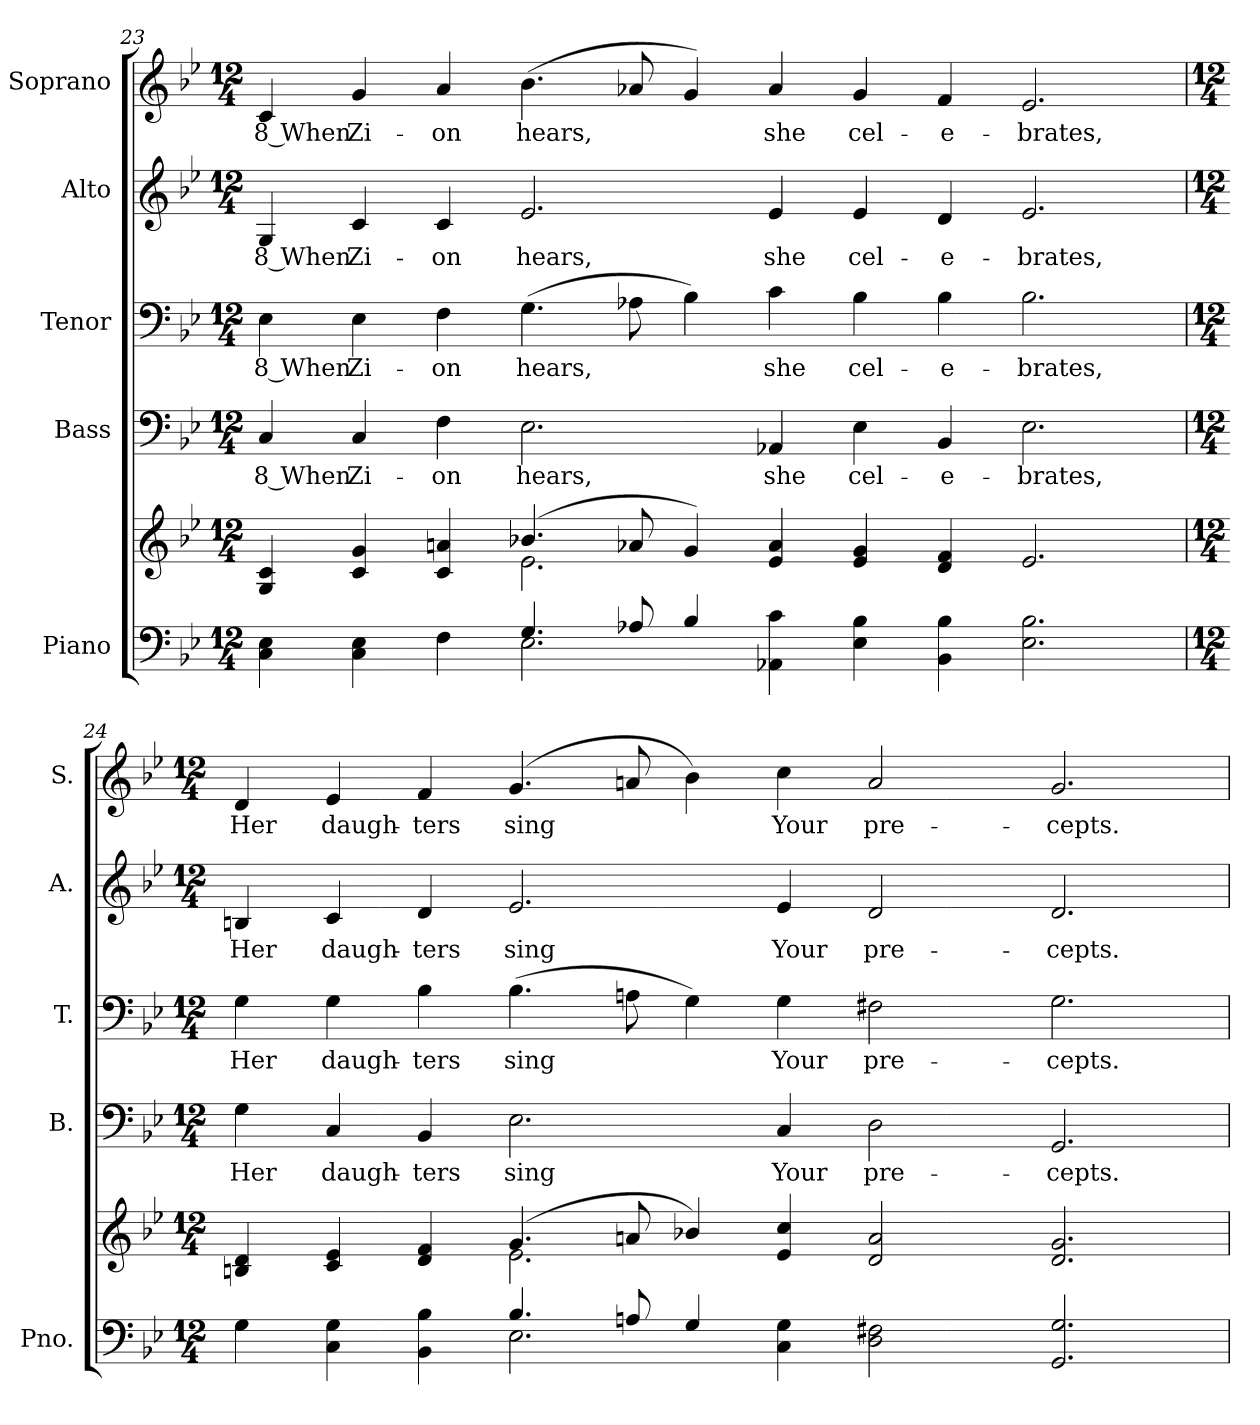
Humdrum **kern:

**kern	**kern	**kern	**text	**kern	**text	**kern	**text	**kern	**text
*part5	*part5	*part4	*part4	*part3	*part3	*part2	*part2	*part1	*part1
*staff6	*staff5	*staff4	*staff4	*staff3	*staff3	*staff2	*staff2	*staff1	*staff1
*I"Piano	*	*I"Bass	*	*I"Tenor	*	*I"Alto	*	*I"Soprano	*
*I'Pno.	*	*I'B.	*	*I'T.	*	*I'A.	*	*I'S.	*
!!LO:PB:g=z
*clefF4	*clefG2	*clefF4	*	*clefF4	*	*clefG2	*	*clefG2	*
*k[b-e-]	*k[b-e-]	*k[b-e-]	*	*k[b-e-]	*	*k[b-e-]	*	*k[b-e-]	*
*B-:	*B-:	*B-:	*	*B-:	*	*B-:	*	*B-:	*
*M12/4	*M12/4	*M12/4	*	*M12/4	*	*M12/4	*	*M12/4	*
=23	=23	=23	=23	=23	=23	=23	=23	=23	=23
*^	*^	*	*	*	*	*	*	*	*
!	!	!	!	!	!LO:LY:b:color=#000000	!	!	!	!	!	!
!	!	!	!	!	!	!	!LO:LY:b:color=#000000	!	!	!	!
!	!	!	!	!	!	!	!	!	!LO:LY:b:color=#000000	!	!
!	!	!	!	!	!	!	!	!	!	!	!LO:LY:b:color=#000000
4Ci\ 4E-i	2ryy	4Gi/ 4ci	2ryy	4Ci/	8 When	4E-i\	8 When	4Gi/	8 When	4ci/	8 When
!	!	!	!	!	!LO:LY:b:color=#000000	!	!	!	!	!	!
!	!	!	!	!	!	!	!LO:LY:b:color=#000000	!	!	!	!
!	!	!	!	!	!	!	!	!	!LO:LY:b:color=#000000	!	!
!	!	!	!	!	!	!	!	!	!	!	!LO:LY:b:color=#000000
4Ci\ 4E-i	.	4ci/ 4gi	.	4Ci/	Zi-	4E-i\	Zi-	4ci/	Zi-	4gi/	Zi-
!	!	!	!	!	!LO:LY:b:color=#000000	!	!	!	!	!	!
!	!	!	!	!	!	!	!LO:LY:b:color=#000000	!	!	!	!
!	!	!	!	!	!	!	!	!	!LO:LY:b:color=#000000	!	!
!	!	!	!	!	!	!	!	!	!	!	!LO:LY:b:color=#000000
4Fi\	4ryy	4ci/ 4ani	4ryy	4Fi\	-on	4Fi\	-on	4ci/	-on	4ai/	-on
!	!	!	!	!	!LO:LY:b:color=#000000	!	!	!	!	!	!
!	!	!	!	!	!	!	!LO:LY:b:color=#000000	!	!	!	!
!	!	!	!	!	!	!	!	!	!LO:LY:b:color=#000000	!	!
!	!	!	!	!	!	!	!	!	!	!	!LO:LY:b:color=#000000
4.Gi/	2.E-i\	(4.b-Xi/	2.e-i\	2.E-i\	hears,	(4.Gi\	hears,	2.e-i/	hears,	(4.b-i\	hears,
8A-Xi/	.	8a-Xi/	.	.	.	8A-Xi\	.	.	.	8a-Xi/	.
4B-i/	.	4gi/)	.	.	.	4B-i\)	.	.	.	4gi/)	.
!	!	!	!	!	!LO:LY:b:color=#000000	!	!	!	!	!	!
!	!	!	!	!	!	!	!LO:LY:b:color=#000000	!	!	!	!
!	!	!	!	!	!	!	!	!	!LO:LY:b:color=#000000	!	!
!	!	!	!	!	!	!	!	!	!	!	!LO:LY:b:color=#000000
4AA-Xi\ 4ci	2ryy	4e-i/ 4a-i	2ryy	4AA-Xi/	she	4ci\	she	4e-i/	she	4a-i/	she
!	!	!	!	!	!LO:LY:b:color=#000000	!	!	!	!	!	!
!	!	!	!	!	!	!	!LO:LY:b:color=#000000	!	!	!	!
!	!	!	!	!	!	!	!	!	!LO:LY:b:color=#000000	!	!
!	!	!	!	!	!	!	!	!	!	!	!LO:LY:b:color=#000000
4E-i\ 4B-i	.	4e-i/ 4gi	.	4E-i\	cel-	4B-i\	cel-	4e-i/	cel-	4gi/	cel-
!	!	!	!	!	!LO:LY:b:color=#000000	!	!	!	!	!	!
!	!	!	!	!	!	!	!LO:LY:b:color=#000000	!	!	!	!
!	!	!	!	!	!	!	!	!	!LO:LY:b:color=#000000	!	!
!	!	!	!	!	!	!	!	!	!	!	!LO:LY:b:color=#000000
4BB-i\ 4B-i	1ryy	4di/ 4fi	1ryy	4BB-i/	-e-	4B-i\	-e-	4di/	-e-	4fi/	-e-
!	!	!	!	!	!LO:LY:b:color=#000000	!	!	!	!	!	!
!	!	!	!	!	!	!	!LO:LY:b:color=#000000	!	!	!	!
!	!	!	!	!	!	!	!	!	!LO:LY:b:color=#000000	!	!
!	!	!	!	!	!	!	!	!	!	!	!LO:LY:b:color=#000000
2.E-i\ 2.B-i	.	2.e-i/	.	2.E-i\	-brates,	2.B-i\	-brates,	2.e-i/	-brates,	2.e-i/	-brates,
=24	=24	=24	=24	=24	=24	=24	=24	=24	=24	=24	=24
*M12/4	*	*M12/4	*	*M12/4	*	*M12/4	*	*M12/4	*	*M12/4	*
!	!	!	!	!	!LO:LY:b:color=#000000	!	!	!	!	!	!
!	!	!	!	!	!	!	!LO:LY:b:color=#000000	!	!	!	!
!	!	!	!	!	!	!	!	!	!LO:LY:b:color=#000000	!	!
!	!	!	!	!	!	!	!	!	!	!	!LO:LY:b:color=#000000
4Gi\	2ryy	4Bni/ 4di	2ryy	4Gi\	Her	4Gi\	Her	4Bni/	Her	4di/	Her
!	!	!	!	!	!LO:LY:b:color=#000000	!	!	!	!	!	!
!	!	!	!	!	!	!	!LO:LY:b:color=#000000	!	!	!	!
!	!	!	!	!	!	!	!	!	!LO:LY:b:color=#000000	!	!
!	!	!	!	!	!	!	!	!	!	!	!LO:LY:b:color=#000000
4Ci\ 4Gi	.	4ci/ 4e-i	.	4Ci/	daugh-	4Gi\	daugh-	4ci/	daugh-	4e-i/	daugh-
!	!	!	!	!	!LO:LY:b:color=#000000	!	!	!	!	!	!
!	!	!	!	!	!	!	!LO:LY:b:color=#000000	!	!	!	!
!	!	!	!	!	!	!	!	!	!LO:LY:b:color=#000000	!	!
!	!	!	!	!	!	!	!	!	!	!	!LO:LY:b:color=#000000
4BB-i\ 4B-i	4ryy	4di/ 4fi	4ryy	4BB-i/	-ters	4B-i\	-ters	4di/	-ters	4fi/	-ters
!	!	!	!	!	!LO:LY:b:color=#000000	!	!	!	!	!	!
!	!	!	!	!	!	!	!LO:LY:b:color=#000000	!	!	!	!
!	!	!	!	!	!	!	!	!	!LO:LY:b:color=#000000	!	!
!	!	!	!	!	!	!	!	!	!	!	!LO:LY:b:color=#000000
4.B-i/	2.E-i\	(4.gi/	2.e-i\	2.E-i\	sing	(4.B-i\	sing	2.e-i/	sing	(4.gi/	sing
8Ani/	.	8ani/	.	.	.	8Ani\	.	.	.	8ani/	.
4Gi/	.	4b-Xi/)	.	.	.	4Gi\)	.	.	.	4b-i\)	.
!	!	!	!	!	!LO:LY:b:color=#000000	!	!	!	!	!	!
!	!	!	!	!	!	!	!LO:LY:b:color=#000000	!	!	!	!
!	!	!	!	!	!	!	!	!	!LO:LY:b:color=#000000	!	!
!	!	!	!	!	!	!	!	!	!	!	!LO:LY:b:color=#000000
4Ci\ 4Gi	2ryy	4e-i/ 4cci	2ryy	4Ci/	Your	4Gi\	Your	4e-i/	Your	4cci\	Your
!	!	!	!	!	!LO:LY:b:color=#000000	!	!	!	!	!	!
!	!	!	!	!	!	!	!LO:LY:b:color=#000000	!	!	!	!
!	!	!	!	!	!	!	!	!	!LO:LY:b:color=#000000	!	!
!	!	!	!	!	!	!	!	!	!	!	!LO:LY:b:color=#000000
2Di\ 2F#Xi	.	2di/ 2ai	.	2Di\	pre-	2F#Xi\	pre-	2di/	pre-	2ai/	pre-
.	1ryy	.	1ryy	.	.	.	.	.	.	.	.
!	!	!	!	!	!LO:LY:b:color=#000000	!	!	!	!	!	!
!	!	!	!	!	!	!	!LO:LY:b:color=#000000	!	!	!	!
!	!	!	!	!	!	!	!	!	!LO:LY:b:color=#000000	!	!
!	!	!	!	!	!	!	!	!	!	!	!LO:LY:b:color=#000000
2.GGi/ 2.Gi	.	2.di/ 2.gi	.	2.GGi/	-cepts.	2.Gi\	-cepts.	2.di/	-cepts.	2.gi/	-cepts.
*v	*v	*	*	*	*	*	*	*	*	*	*
*	*v	*v	*	*	*	*	*	*	*	*
=	=	=	=	=	=	=	=	=	=
*-	*-	*-	*-	*-	*-	*-	*-	*-	*-
